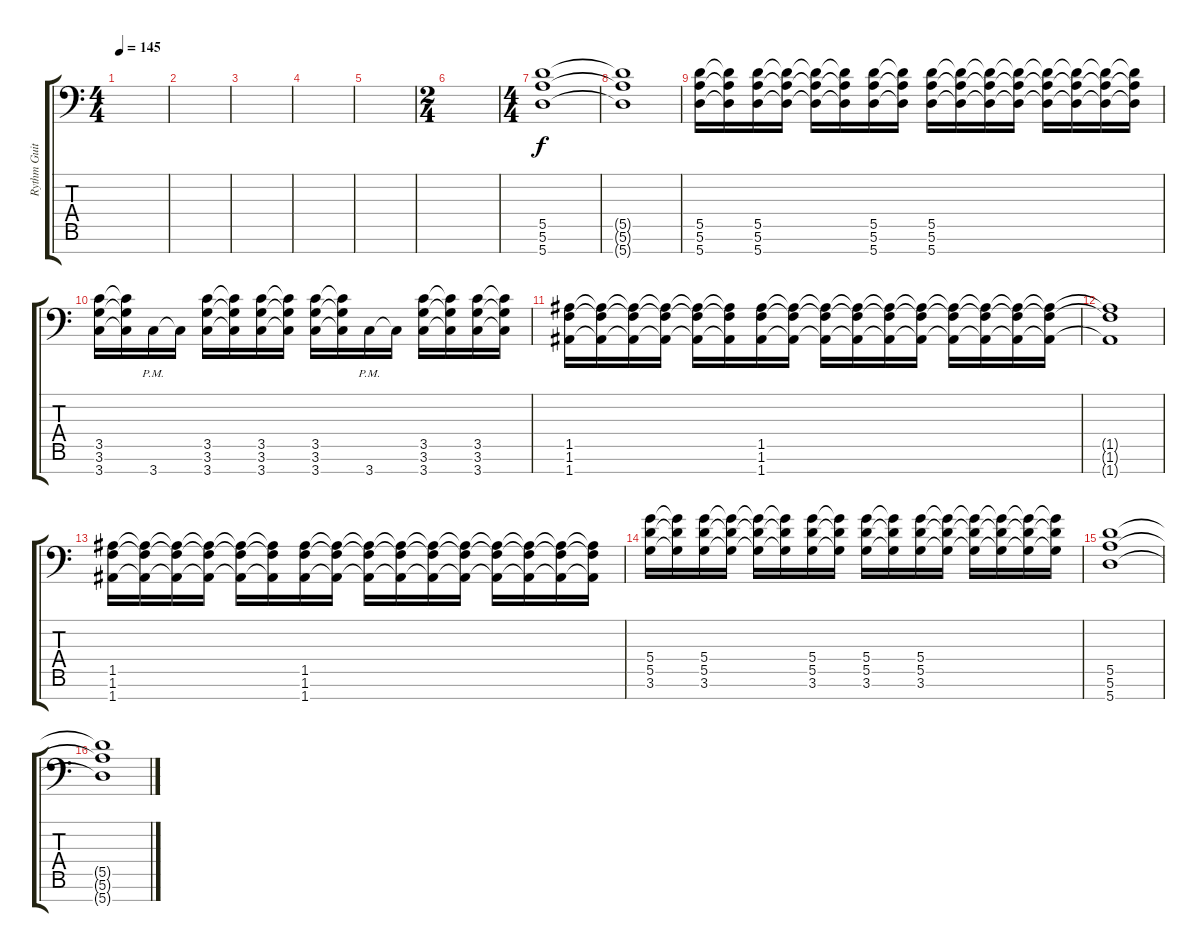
\track ("Rythm Guitar" "Rythm Guit") {instrument distortionguitar}
\staff {score tabs}
\tuning (E4 B3 G3 D3 A2 E2 A1) {hide}
\ts (4 4)
\tempo 145
\clef f4
\ks c
|
|
|
|
|
\ts (2 4)
|
\ts (4 4)
(5.5 5.6 5.7).1 |
(5.5{t} 5.6{t} 5.7{t}).1 |
(5.5 5.6 5.7).16 (5.5{t} 5.6{t} 5.7{t}).16 (5.5 5.6 5.7).16 (5.5{t} 5.6{t} 5.7{t}).16 (5.5{t} 5.6{t} 5.7{t}).16 (5.5{t} 5.6{t} 5.7{t}).16 (5.5 5.6 5.7).16 (5.5{t} 5.6{t} 5.7{t}).16 (5.5 5.6 5.7).16 (5.5{t} 5.6{t} 5.7{t}).16 (5.5{t} 5.6{t} 5.7{t}).16 (5.5{t} 5.6{t} 5.7{t}).16 (5.5{t} 5.6{t} 5.7{t}).16 (5.5{t} 5.6{t} 5.7{t}).16 (5.5{t} 5.6{t} 5.7{t}).16 (5.5{t} 5.6{t} 5.7{t}).16 |
(3.5 3.6 3.7).16 (3.5{t} 3.6{t} 3.7{t}).16 3.7{pm}.16 3.7{t}.16 (3.5 3.6 3.7).16 (3.5{t} 3.6{t} 3.7{t}).16 (3.5 3.6 3.7).16 (3.5{t} 3.6{t} 3.7{t}).16 (3.5 3.6 3.7).16 (3.5{t} 3.6{t} 3.7{t}).16 3.7{pm}.16 3.7{t}.16 (3.5 3.6 3.7).16 (3.5{t} 3.6{t} 3.7{t}).16 (3.5 3.6 3.7).16 (3.5{t} 3.6{t} 3.7{t}).16 |
(1.5 1.6 1.7).16 (1.5{t} 1.6{t} 1.7{t}).16 (1.5{t} 1.6{t} 1.7{t}).16 (1.5{t} 1.6{t} 1.7{t}).16 (1.5{t} 1.6{t} 1.7{t}).16 (1.5{t} 1.6{t} 1.7{t}).16 (1.5 1.6 1.7).16 (1.5{t} 1.6{t} 1.7{t}).16 (1.5{t} 1.6{t} 1.7{t}).16 (1.5{t} 1.6{t} 1.7{t}).16 (1.5{t} 1.6{t} 1.7{t}).16 (1.5{t} 1.6{t} 1.7{t}).16 (1.5{t} 1.6{t} 1.7{t}).16 (1.5{t} 1.6{t} 1.7{t}).16 (1.5{t} 1.6{t} 1.7{t}).16 (1.5{t} 1.6{t} 1.7{t}).16 |
(1.5{t} 1.6{t} 1.7{t}).1 |
(1.5 1.6 1.7).16 (1.5{t} 1.6{t} 1.7{t}).16 (1.5{t} 1.6{t} 1.7{t}).16 (1.5{t} 1.6{t} 1.7{t}).16 (1.5{t} 1.6{t} 1.7{t}).16 (1.5{t} 1.6{t} 1.7{t}).16 (1.5 1.6 1.7).16 (1.5{t} 1.6{t} 1.7{t}).16 (1.5{t} 1.6{t} 1.7{t}).16 (1.5{t} 1.6{t} 1.7{t}).16 (1.5{t} 1.6{t} 1.7{t}).16 (1.5{t} 1.6{t} 1.7{t}).16 (1.5{t} 1.6{t} 1.7{t}).16 (1.5{t} 1.6{t} 1.7{t}).16 (1.5{t} 1.6{t} 1.7{t}).16 (1.5{t} 1.6{t} 1.7{t}).16 |
(5.4 5.5 3.6).16 (5.4{t} 5.5{t} 3.6{t}).16 (5.4 5.5 3.6).16 (5.4{t} 5.5{t} 3.6{t}).16 (5.4{t} 5.5{t} 3.6{t}).16 (5.4{t} 5.5{t} 3.6{t}).16 (5.4 5.5 3.6).16 (5.4{t} 5.5{t} 3.6{t}).16 (5.4 5.5 3.6).16 (5.4{t} 5.5{t} 3.6{t}).16 (5.4 5.5 3.6).16 (5.4{t} 5.5{t} 3.6{t}).16 (5.4{t} 5.5{t} 3.6{t}).16 (5.4{t} 5.5{t} 3.6{t}).16 (5.4{t} 5.5{t} 3.6{t}).16 (5.4{t} 5.5{t} 3.6{t}).16 |
(5.5 5.6 5.7).1 |
(5.5{t} 5.6{t} 5.7{t}).1
